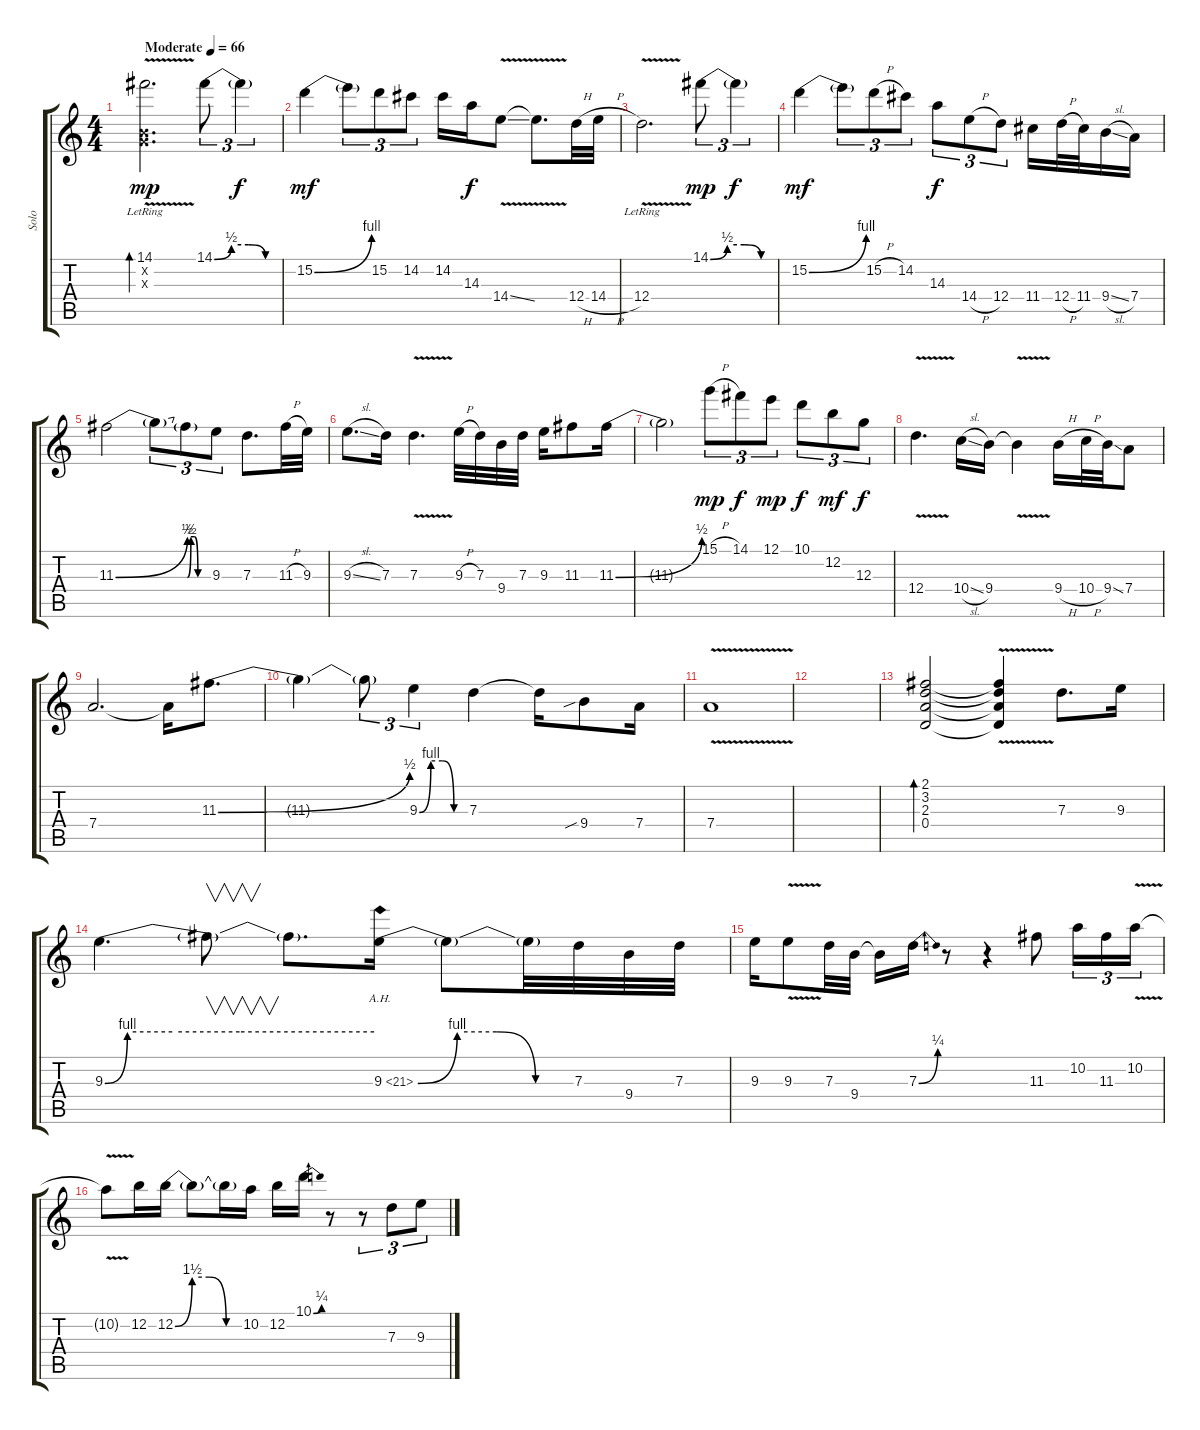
\track ("Solo" "Solo") {instrument overdrivenguitar}
\staff {score tabs}
\tuning (E4 B3 G3 D3 A2 E2) {hide}
\ts (4 4)
\tempo (66 "Moderate")
\clef g2
\ks c
(14.1{v lr} 0.2{x} 0.3{x}).2{d bd 120 dy mp instrument overdrivenguitar} 14.1{be (custom 0 0 15 2 30 2 45 0 60 0)}.8{tu (3 2)} 14.1{t}.4{tu (3 2) dy f} |
15.2{be (bend 0 0 60 4)}.4{dy mf} 15.2{t}.8{tu (3 2)} 15.2.8{tu (3 2)} 14.2.8{tu (3 2)} 14.2.16 14.3.16{dy f} 14.4{v ss}.8 14.4{t}.8{d} 12.4{h}.32 14.4{h}.32 |
12.4{v lr}.2{d} 14.1{be (custom 0 0 15 2 30 2 45 0 60 0)}.8{tu (3 2) dy mp} 14.1{t}.4{tu (3 2) dy f} |
15.2{be (bend 0 0 60 4)}.4{dy mf} 15.2{t}.8{tu (3 2)} 15.2{h}.8{tu (3 2)} 14.2.8{tu (3 2)} 14.3.8{tu (3 2) dy f} 14.4{h}.8{tu (3 2)} 12.4.8{tu (3 2)} 11.4.16 12.4{h}.32 11.4.32 9.4{sl}.16 7.4.16 |
11.3{be (bend 0 0 60 2)}.2 11.3{t}.8{tu (3 2)} 11.3{be (custom 0 0 10 2 20 2 30 0 60 0) t}.8{tu (3 2)} 9.3.8{tu (3 2)} 7.3.8{d} 11.3{h}.32 9.3.32 |
9.3{sl}.8{d} 7.3.16 7.3{v}.4{d} 9.3{h}.32 7.3.32 9.4.32 7.3.32 9.3.16 11.3.8 11.3{be (bend 0 0 60 2)}.16 |
11.3{t}.2 15.1{h}.8{tu (3 2) dy mp} 14.1.8{tu (3 2) dy f} 12.1.8{tu (3 2) dy mp} 10.1.8{tu (3 2) dy f} 12.2.8{tu (3 2) dy mf} 12.3.8{tu (3 2) dy f} |
12.4{v}.4{d} 10.4{sl}.16 9.4.16 9.4{v t}.4 9.4{h}.16 10.4{h}.32 9.4{ss}.32 7.4.8 |
7.4.2{d} 7.4{t}.16 11.3{be (bend 0 0 60 2)}.8{d} |
11.3{t}.4 11.3{t}.8{tu (3 2)} 9.3{be (custom 0 0 15 4 30 4 45 0 60 0)}.4{tu (3 2)} 7.3.4 7.3{t}.16 9.4{sib}.8 7.4.16 |
7.4{v}.1 |
|
(2.1 3.2 2.3 0.4).2{bd 60} (2.1{v t} 3.2{v t} 2.3{v t} 0.4{v t}).4 7.3.8{d} 9.3.16 |
9.3{be (custom 0 0 5 4 15 4 30 4 60 4)}.4{d} 9.3{t}.8{v} 9.3{t}.8{d} 9.3{be (custom 0 0 15 4 30 4 45 0 60 0) ah 12}.16 9.3{t}.8 9.3{t}.32 7.3.32 9.4.32 7.3.32 |
9.3.16 9.3{v}.8 7.3.32 9.4.32 9.4{t}.16 7.3{be (bend 0 0 60 1)}.16 r.8 r.4 11.3.8 10.2.16{tu (3 2)} 11.3.16{tu (3 2)} 10.2{v}.16{tu (3 2)} |
10.2{t}.8 12.2.16 12.2{be (custom 0 0 15 6 30 6 45 0 60 0)}.16 12.2{t}.8 12.2{t}.16 10.2.16 12.2.16 10.1{be (bend 0 0 60 1)}.16 r.8 r.8{tu (3 2)} 7.3.8{tu (3 2)} 9.3.8{tu (3 2)}
